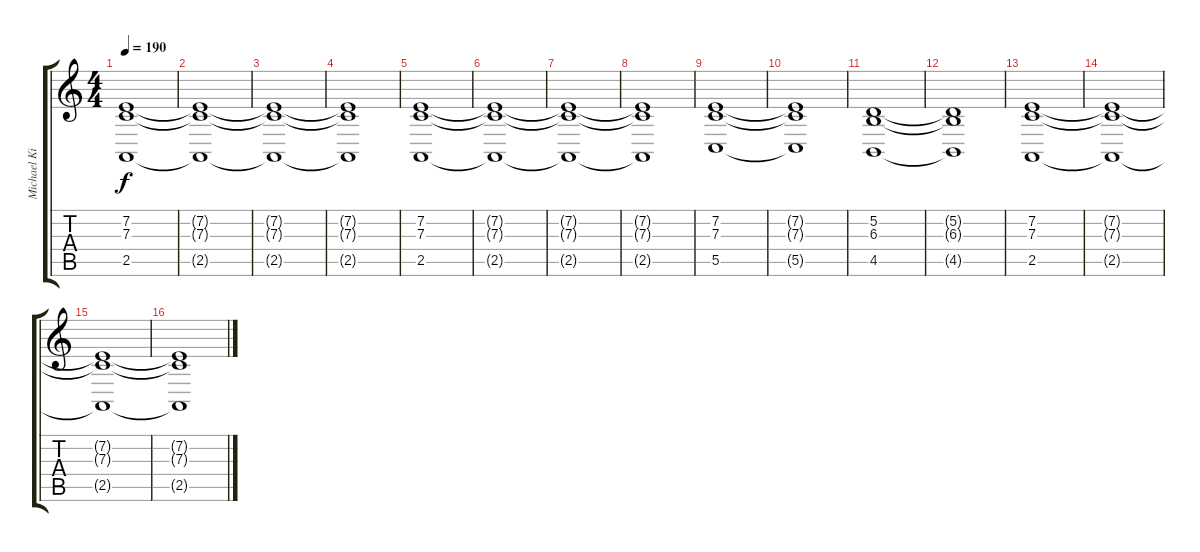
\track ("Michael Kirshin" "Michael Ki") {instrument electricpiano2}
\staff {score tabs}
\tuning (D4 A3 F3 C3 G2 D2) {hide}
\ts (4 4)
\tempo 190
\clef g2
\ks c
(7.2 7.3 2.5).1{dy f} |
(7.2{t} 7.3{t} 2.5{t}).1 |
(7.2{t} 7.3{t} 2.5{t}).1 |
(7.2{t} 7.3{t} 2.5{t}).1 |
(7.2 7.3 2.5).1 |
(7.2{t} 7.3{t} 2.5{t}).1 |
(7.2{t} 7.3{t} 2.5{t}).1 |
(7.2{t} 7.3{t} 2.5{t}).1 |
(7.2 7.3 5.5).1 |
(7.2{t} 7.3{t} 5.5{t}).1 |
(5.2 6.3 4.5).1 |
(5.2{t} 6.3{t} 4.5{t}).1 |
(7.2 7.3 2.5).1 |
(7.2{t} 7.3{t} 2.5{t}).1 |
(7.2{t} 7.3{t} 2.5{t}).1 |
(7.2{t} 7.3{t} 2.5{t}).1
